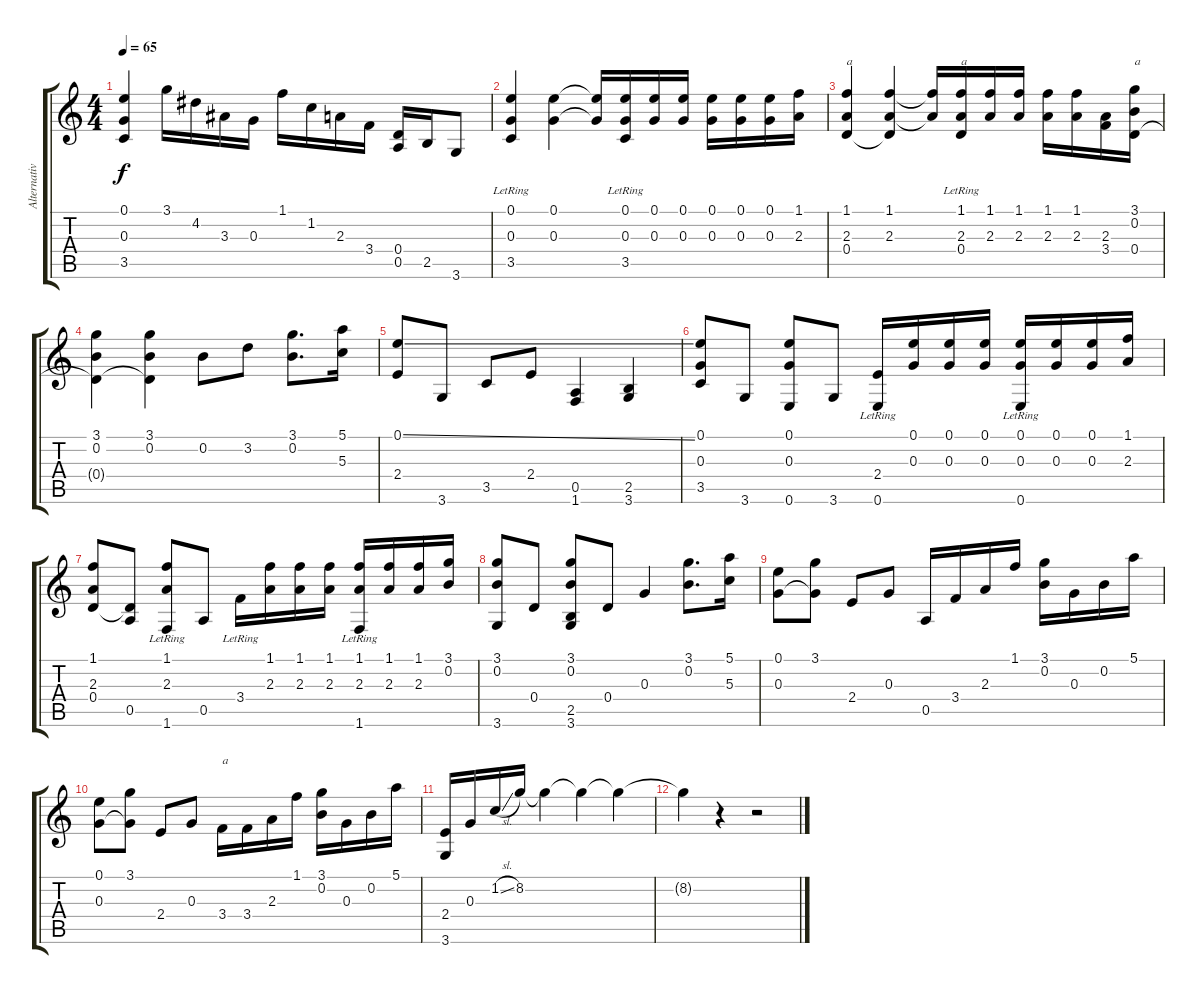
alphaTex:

\track ("Alternative guitar" "Alternativ") {instrument acousticguitarsteel}
\staff {score tabs}
\tuning (E4 B3 G3 D3 A2 E2) {hide}
\ts (4 4)
\tempo 65
\clef g2
\ks c
(0.1 0.3 3.5).4{dy f} 3.1.16 4.2.16 3.3.16 0.3.16 1.1.16 1.2.16 2.3.16 3.4.16 (0.4 0.5).16 2.5.16 3.6.8 |
(0.1 0.3 3.5{lr}).4 (0.1 0.3).4 (0.1{t} 0.3{t}).16 (0.1 0.3 3.5{lr}).16 (0.1 0.3).16 (0.1 0.3).16 (0.1 0.3).16 (0.1 0.3).16 (0.1 0.3).16 (1.1 2.3).16 |
(1.1 2.3 0.4).4{txt "a"} (1.1 2.3 0.4{t}).4 (1.1{t} 2.3{t}).16 (1.1 2.3 0.4{lr}).16{txt "a"} (1.1 2.3).16 (1.1 2.3).16 (1.1 2.3).16 (1.1 2.3).16 (2.3 3.4).16 (3.1 0.2 0.4).16{txt "a"} |
(3.1 0.2 0.4{t}).4 (3.1 0.2 0.4{t}).4 0.2.8 3.2.8 (3.1 0.2).8{d} (5.1 5.3).16 |
(0.1{ss} 2.4).8 3.6.8 3.5.8 2.4.8 (0.5 1.6).4 (2.5 3.6).4 |
(0.1 0.3 3.5).8 3.6.8 (0.1 0.3 0.6).8 3.6.8 (2.4 0.6{lr}).16 (0.1 0.3).16 (0.1 0.3).16 (0.1 0.3).16 (0.1 0.3 0.6{lr}).16 (0.1 0.3).16 (0.1 0.3).16 (1.1 2.3).16 |
(1.1 2.3 0.4).8 (0.4{t} 0.5).8 (1.1 2.3 1.6{lr}).8 0.5.8 3.4{lr}.16 (1.1 2.3).16 (1.1 2.3).16 (1.1 2.3).16 (1.1 2.3 1.6{lr}).16 (1.1 2.3).16 (1.1 2.3).16 (3.1 0.2).16 |
(3.1 0.2 3.6).8 0.4.8 (3.1 0.2 2.5 3.6).8 0.4.8 0.3.4 (3.1 0.2).8{d} (5.1 5.3).16 |
(0.1 0.3).8 (3.1 0.3{t}).8 2.4.8 0.3.8 0.5.16 3.4.16 2.3.16 1.1.16 (3.1 0.2).16 0.3.16 0.2.16 5.1.16 |
(0.1 0.3).8 (3.1 0.3{t}).8 2.4.8 0.3.8 3.4.16{txt "a"} 3.4.16 2.3.16 1.1.16 (3.1 0.2).16 0.3.16 0.2.16 5.1.16 |
(2.4 3.6).16 0.3.16 1.2{sl}.16 8.2.16 8.2{t}.4 8.2{t}.4 8.2{t}.4 |
8.2{t}.4 r.4 r.2
